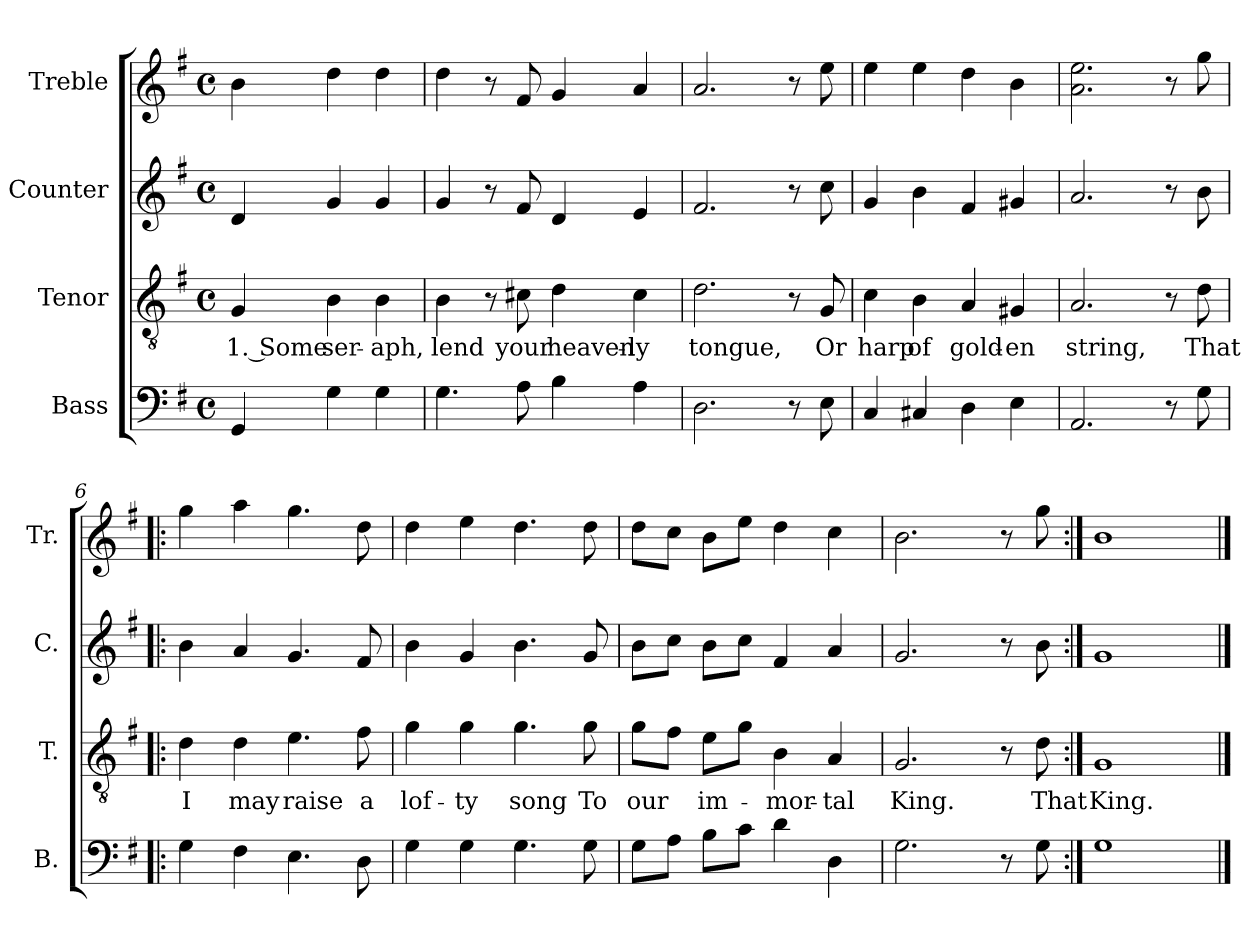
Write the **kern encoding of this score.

**kern	**kern	**text	**kern	**kern
*part4	*part3	*part3	*part2	*part1
*staff4	*staff3	*staff3	*staff2	*staff1
*I"Bass	*I"Tenor	*	*I"Counter	*I"Treble
*I'B.	*I'T.	*	*I'C.	*I'Tr.
*clefF4	*clefGv2	*	*clefG2	*clefG2
*k[f#]	*k[f#]	*	*k[f#]	*k[f#]
*M4/4	*M4/4	*	*M4/4	*M4/4
*met(c)	*met(c)	*	*met(c)	*met(c)
=1	=1	=1	=1	=1
4GG/	4G/	1. Some	4d/	4b\
4G\	4B\	ser-	4g/	4dd\
4G\	4B\	-aph,	4g/	4dd\
=2	=2	=2	=2	=2
4.G\	4B\	lend	4g/	4dd\
.	8r	.	8r	8r
8A\	8c#X\	your	8f#/	8f#/
4B\	4d\	heaven-	4d/	4g/
4A\	4c#\	-ly	4e/	4a/
=3	=3	=3	=3	=3
2.D\	2.d\	tongue,	2.f#/	2.a/
8r	8r	.	8r	8r
8E\	8G/	Or	8cc\	8ee\
=4	=4	=4	=4	=4
4C/	4c\	harp	4g/	4ee\
4C#X/	4B\	of	4b\	4ee\
4D\	4A/	gold-	4f#/	4dd\
4E\	4G#X/	-en	4g#X/	4b\
=5	=5	=5	=5	=5
2.AA/	2.A/	string,	2.a/	2.a\ 2.ee\
8r	8r	.	8r	8r
8G\	8d\	That	8b\	8gg\
!!LO:LB:g=z
=6!|:	=6!|:	=6!|:	=6!|:	=6!|:
4G\	4d\	I	4b\	4gg\
4F#\	4d\	may	4a/	4aa\
4.E\	4.e\	raise	4.g/	4.gg\
8D\	8f#\	a	8f#/	8dd\
=7	=7	=7	=7	=7
4G\	4g\	lof-	4b\	4dd\
4G\	4g\	-ty	4g/	4ee\
4.G\	4.g\	song	4.b\	4.dd\
8G\	8g\	To	8g/	8dd\
=8	=8	=8	=8	=8
8G\L	8g\L	our	8b\L	8dd\L
8A\J	8f#\J	.	8cc\J	8cc\J
8B\L	8e\L	im-	8b\L	8b\L
8c\J	8g\J	.	8cc\J	8ee\J
4d\	4B\	-mor-	4f#/	4dd\
4D\	4A/	-tal	4a/	4cc\
=9	=9	=9	=9	=9
2.G\	2.G/	King.	2.g/	2.b\
8r	8r	.	8r	8r
8G\	8d\	That	8b\	8gg\
=10:|!	=10:|!	=10:|!	=10:|!	=10:|!
1G	1G	King.	1g	1b
==	==	==	==	==
*-	*-	*-	*-	*-
